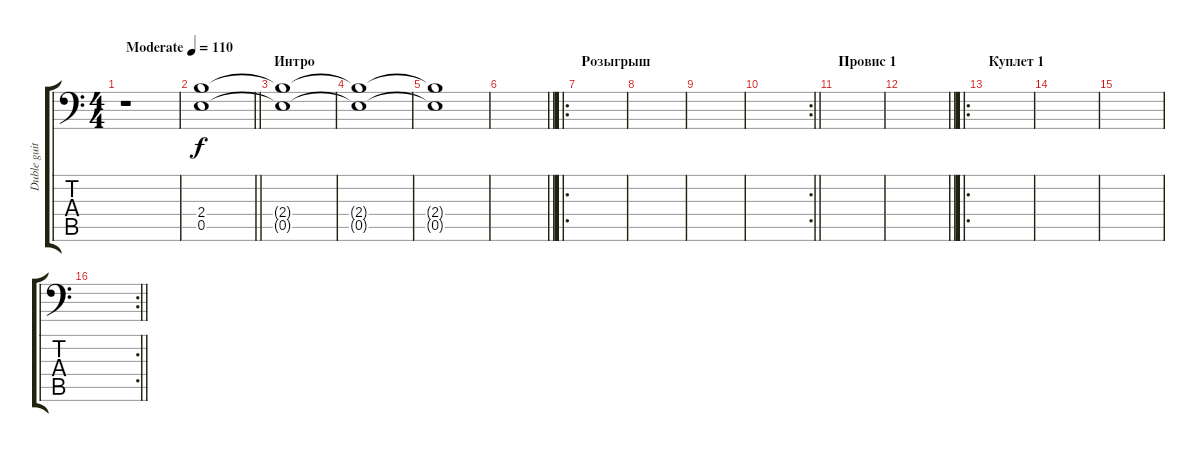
\track ("Duble guitar" "Duble guit") {instrument distortionguitar}
\staff {score tabs}
\tuning (B3 G3 D3 A2 E2 A1) {hide}
\ts (4 4)
\tempo (110 "Moderate")
\clef f4
\ks c
r.1{dy f volume 0 instrument distortionguitar} |
\barLineRight lightlight
(2.4 0.5).1{volume 12} |
\section ("" "Интро")
(2.4{t} 0.5{t}).1 |
(2.4{t} 0.5{t}).1 |
(2.4{t} 0.5{t}).1 |
\barLineRight lightlight
|
\ro
\section ("" "Розыгрыш")
|
|
|
\rc 2
\barLineRight lightlight
|
\section ("" "Провис 1")
|
\barLineRight lightlight
|
\ro
\section ("" "Куплет 1")
|
|
|
\rc 2
\barLineRight lightlight
